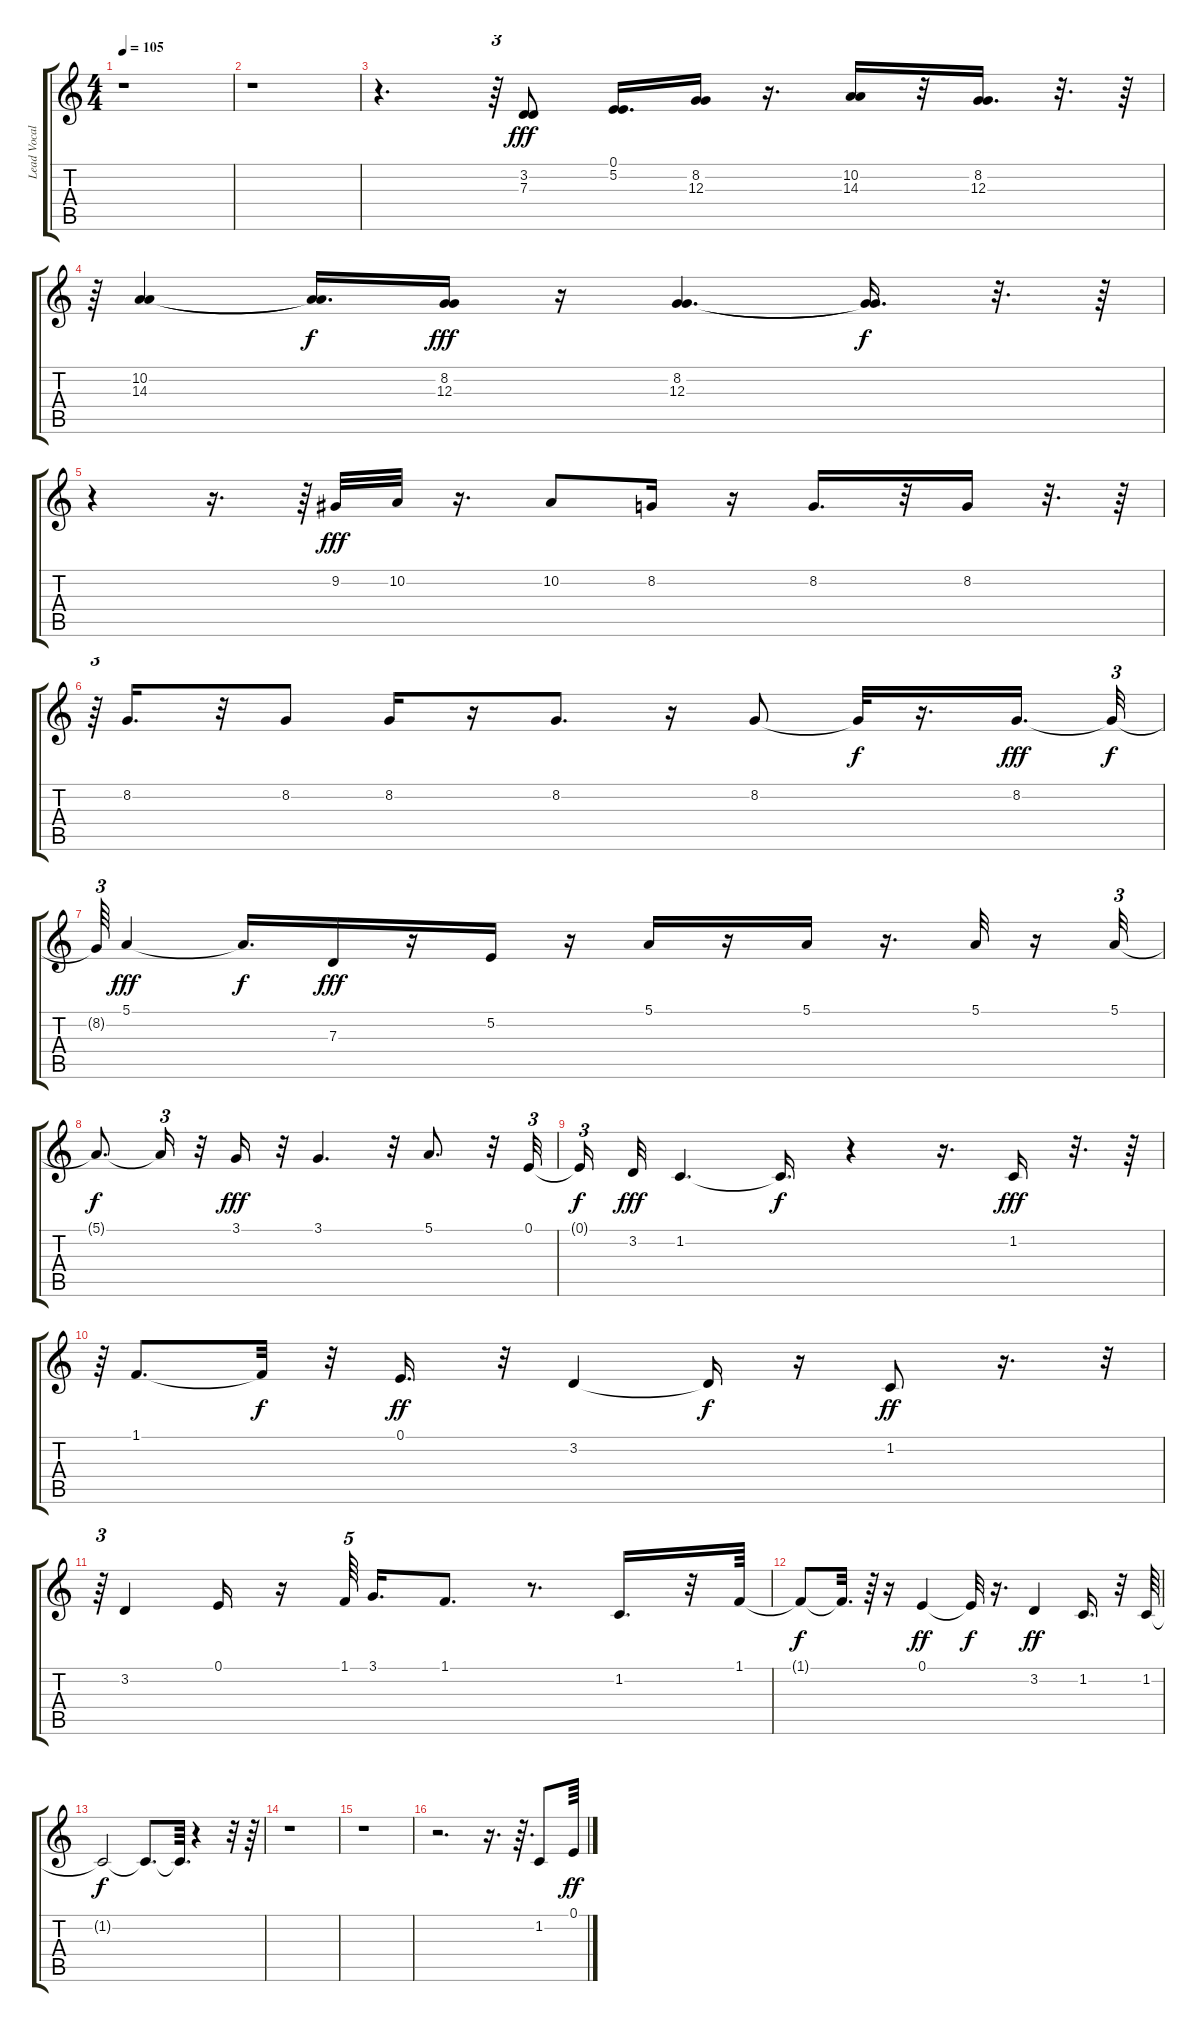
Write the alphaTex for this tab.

\track ("Lead Vocal" "Lead Vocal") {instrument altosax}
\staff {score tabs}
\tuning (E4 B3 G3 D3 A2 E2) {hide}
\ts (4 4)
\tempo 105
\clef g2
\ks c
r.1{dy f} |
r.1 |
r.4{d} r.64{tu (3 2)} (3.2 7.3).8{dy fff} (0.1 5.2).16{d} (8.2 12.3).16 r.16{d} (10.2 14.3).16 r.32 (8.2 12.3).16{d} r.32{d} r.64 |
r.64{tu (3 2)} (10.2 14.3).4 (10.2{t} 14.3{t}).16{d dy f} (8.2 12.3).16{dy fff} r.16 (8.2 12.3).4{d} (8.2{t} 12.3{t}).16{d dy f} r.32{d} r.64 |
r.4 r.16{d} r.64{tu (3 2)} 9.2.32{dy fff} 10.2.32 r.16{d} 10.2.8 8.2.16 r.16 8.2.16{d} r.32 8.2.16 r.32{d} r.64 |
r.64{tu (3 2)} 8.2.16{d} r.32 8.2.8 8.2.16 r.16 8.2.8{d} r.16 8.2.8 8.2{t}.32{dy f} r.16{d} 8.2.16{d dy fff} 8.2{t}.32{tu (3 2) dy f} |
8.2{t}.64{tu (3 2)} 5.1.4{dy fff} 5.1{t}.16{d dy f} 7.3.16{dy fff} r.16 5.2.16 r.16 5.1.16 r.16 5.1.16 r.16{d} 5.1.32 r.16 5.1.32{tu (3 2)} |
5.1{t}.8{d dy f} 5.1{t}.16{tu (3 2)} r.32 3.1.16{dy fff} r.32 3.1.4{d} r.32 5.1.8{d} r.32 0.1.32{tu (3 2)} |
0.1{t}.16{tu (3 2) dy f} 3.2.32{dy fff} 1.2.4{d} 1.2{t}.16{d dy f} r.4 r.16{d} 1.2.16{dy fff} r.32{d} r.64 |
r.64{tu (3 2)} 1.1.8{d} 1.1{t}.32{dy f} r.32 0.1.16{d dy ff} r.32 3.2.4 3.2{t}.16{dy f} r.16 1.2.8{dy ff} r.16{d} r.32{tu (3 2)} |
r.64{tu (3 2)} 3.2.4 0.1.16 r.16 1.1.64{tu (5 4) beam splitsecondary} 3.1.16{d} 1.1.8{d} r.8{d} 1.2.16{d} r.32 1.1.64 |
1.1{t}.8{dy f} 1.1{t}.32{d} r.64 r.16 0.1.4{dy ff} 0.1{t}.32{dy f} r.16{d} 3.2.4{dy ff} 1.2.16{d} r.32 1.2.64 |
1.2{t}.2{dy f} 1.2{t}.8{d} 1.2{t}.64{d} r.4 r.32 r.64 |
r.1 |
r.1 |
r.2{d} r.16{d} r.64{d} 1.2.8 0.1.64{dy ff}
